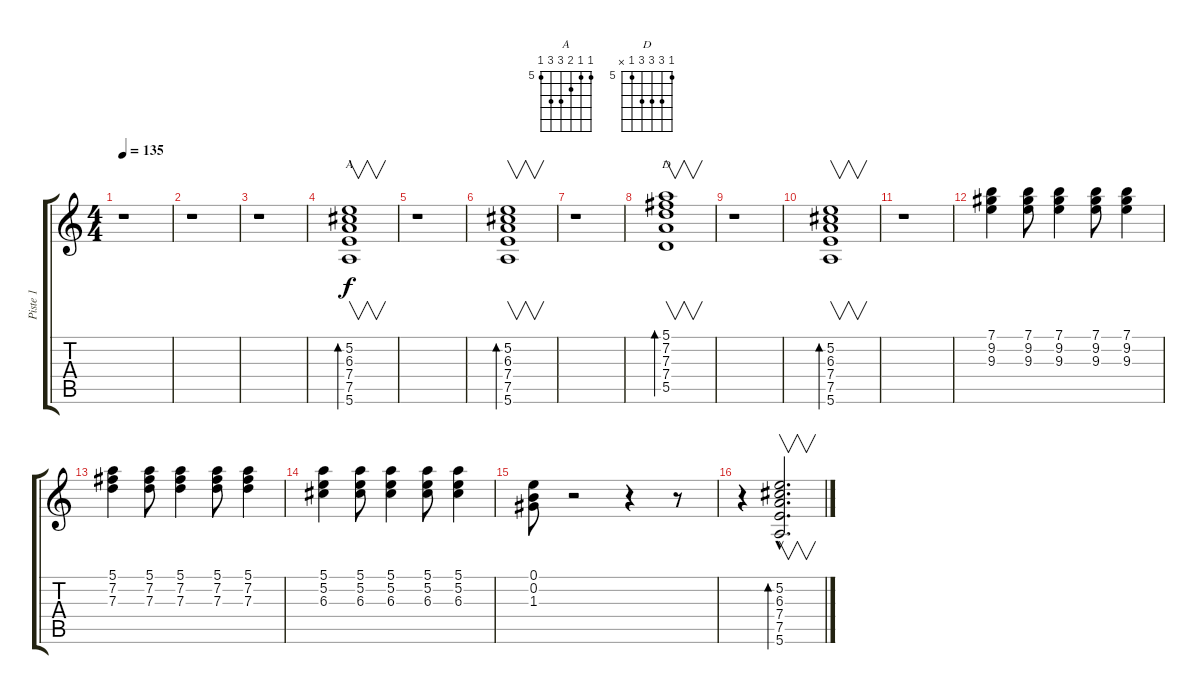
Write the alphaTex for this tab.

\track ("Piste 1" "Piste 1") {instrument electricguitarclean}
\staff {score tabs}
\tuning (E4 B3 G3 D3 A2 E2) {hide}
\chord ("A" 5 5 6 7 7 5) {firstfret 5}
\chord ("D" 5 7 7 7 5 x) {firstfret 5}
\ts (4 4)
\tempo 135
\clef g2
\ks c
r.1{dy f instrument electricguitarclean} |
r.1 |
r.1 |
(5.2 6.3 7.4 7.5 5.6).1{v bd 240 ch "A" volume 7} |
r.1 |
(5.2 6.3 7.4 7.5 5.6).1{v bd 240 volume 7} |
r.1 |
(5.1 7.2 7.3 7.4 5.5).1{v bd 240 ch "D" volume 7} |
r.1 |
(5.2 6.3 7.4 7.5 5.6).1{v bd 240 volume 7} |
r.1 |
(7.1 9.2 9.3).4{volume 13} (7.1 9.2 9.3).8 (7.1 9.2 9.3).4 (7.1 9.2 9.3).8 (7.1 9.2 9.3).4 |
(5.1 7.2 7.3).4 (5.1 7.2 7.3).8 (5.1 7.2 7.3).4 (5.1 7.2 7.3).8 (5.1 7.2 7.3).4 |
(5.1 5.2 6.3).4 (5.1 5.2 6.3).8 (5.1 5.2 6.3).4 (5.1 5.2 6.3).8 (5.1 5.2 6.3).4 |
(0.1 0.2 1.3).8 r.2 r.4 r.8 |
r.4 (5.2{hac} 6.3{hac} 7.4{hac} 7.5{hac} 5.6{hac}).2{v d bd 240 volume 7}
